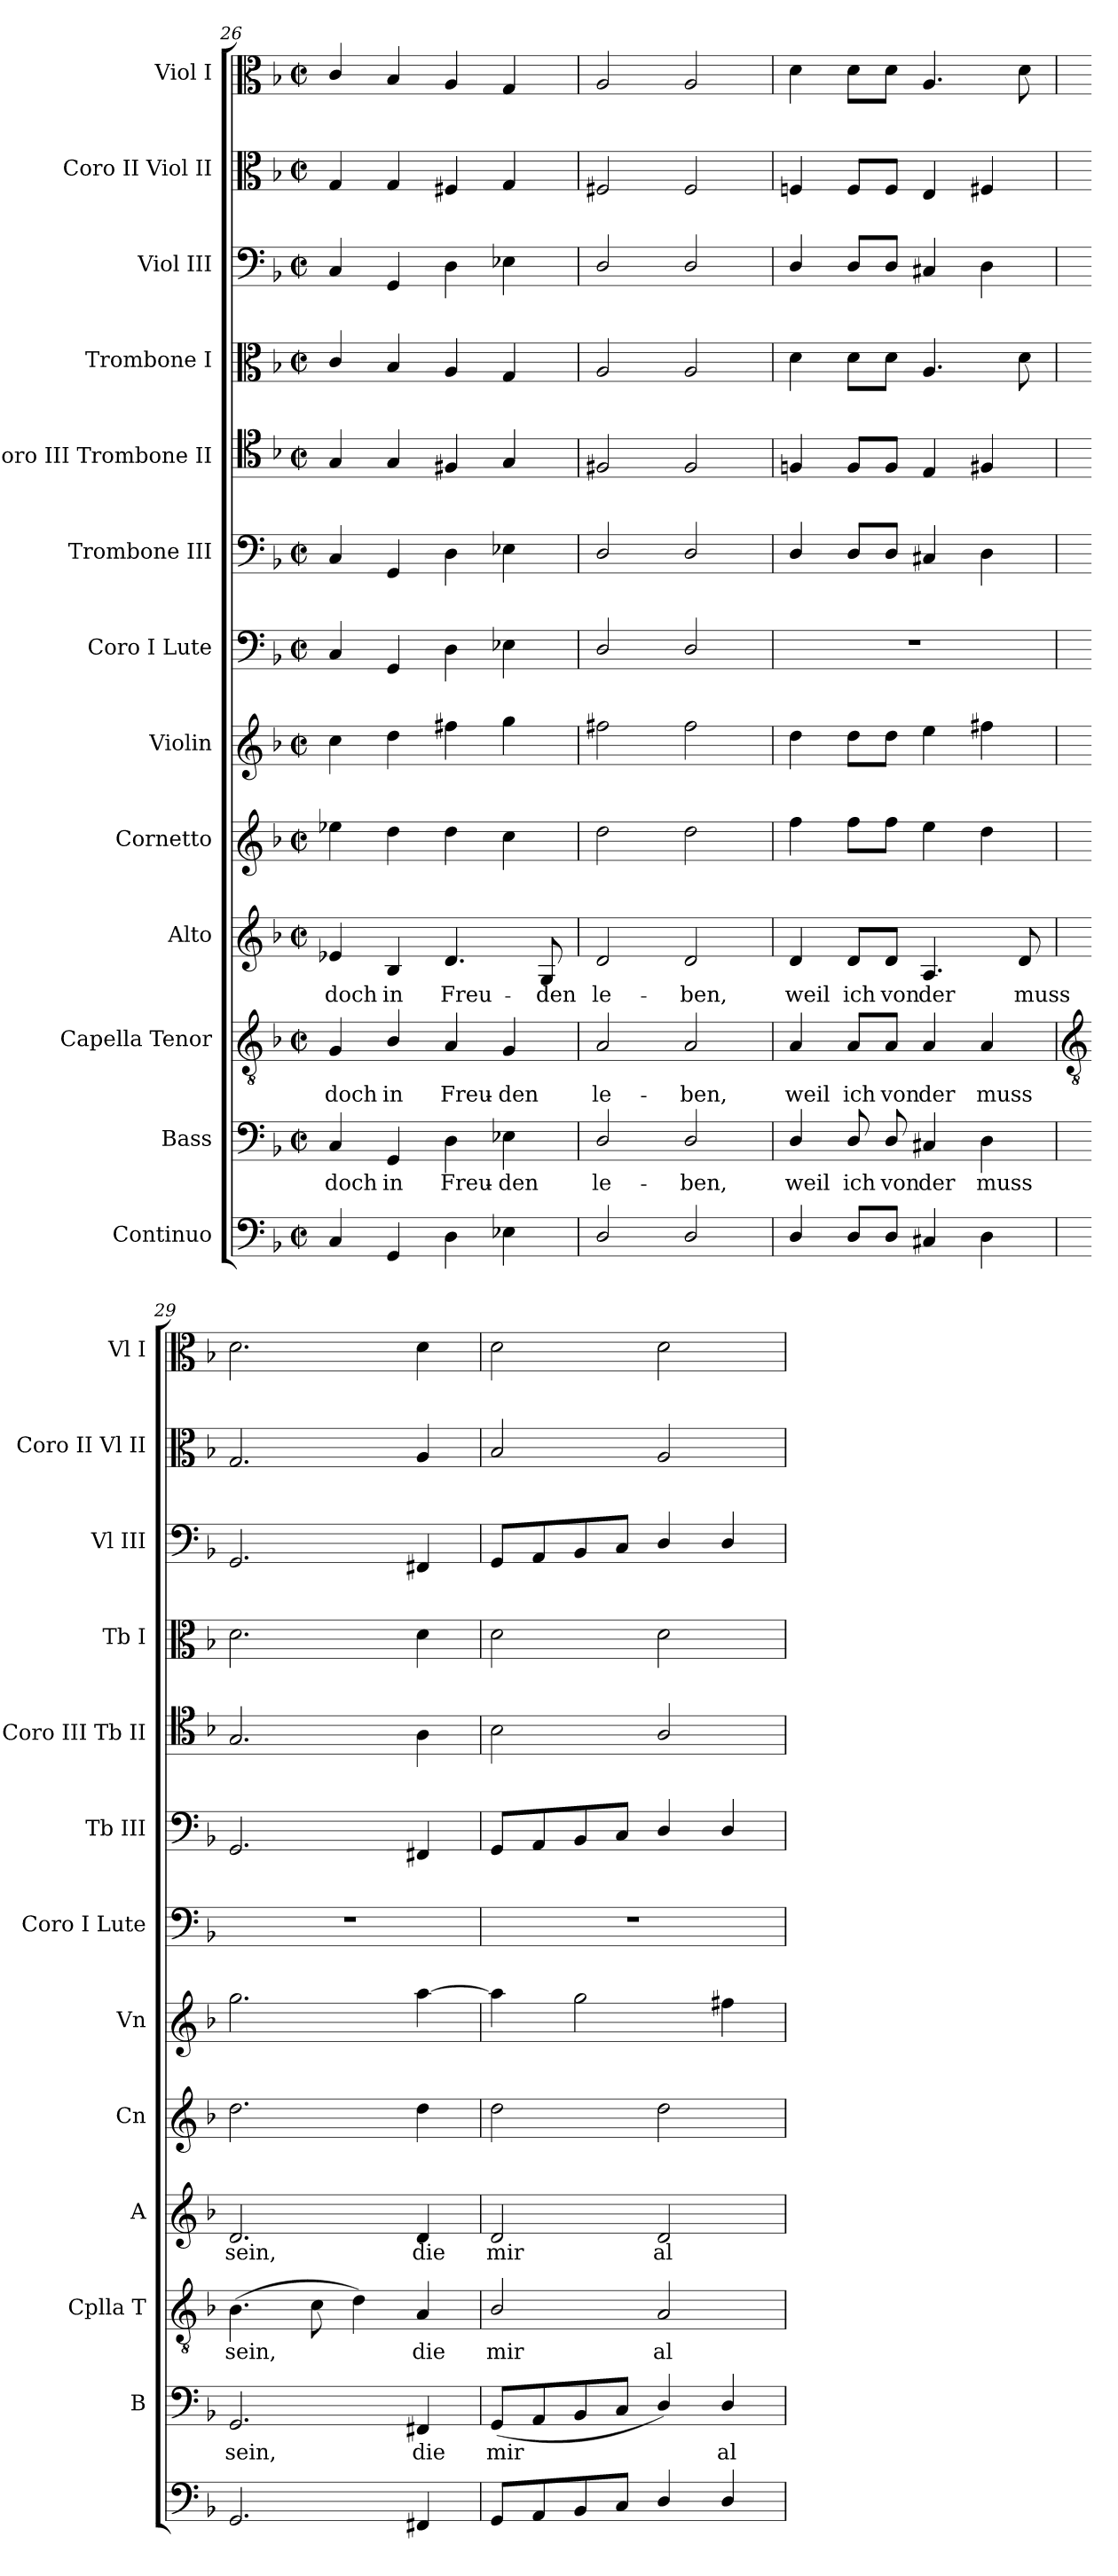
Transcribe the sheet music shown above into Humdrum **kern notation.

**kern	**kern	**text	**kern	**text	**kern	**text	**kern	**kern	**kern	**kern	**kern	**kern	**kern	**kern	**kern
*part13	*part12	*part12	*part11	*part11	*part10	*part10	*part9	*part8	*part7	*part6	*part5	*part4	*part3	*part2	*part1
*staff13	*staff12	*staff12	*staff11	*staff11	*staff10	*staff10	*staff9	*staff8	*staff7	*staff6	*staff5	*staff4	*staff3	*staff2	*staff1
*I"Continuo	*I"Bass	*	*I"Capella Tenor	*	*I"Alto	*	*I"Cornetto	*I"Violin	*I"Coro I Lute	*I"Trombone III	*I"Coro III Trombone II	*I"Trombone I	*I"Viol III	*I"Coro II Viol II	*I"Viol I
*	*I'B	*	*I'Cplla T	*	*I'A	*	*I'Cn	*I'Vn	*I'Coro I Lute	*I'Tb III	*I'Coro III Tb II	*I'Tb I	*I'Vl III	*I'Coro II Vl II	*I'Vl I
*clefF4	*clefF4	*	*clefGv2	*	*clefG2	*	*clefG2	*clefG2	*clefF4	*clefF4	*clefC4	*clefC3	*clefF4	*clefC3	*clefC3
*k[b-]	*k[b-]	*	*k[b-]	*	*k[b-]	*	*k[b-]	*k[b-]	*k[b-]	*k[b-]	*k[b-]	*k[b-]	*k[b-]	*k[b-]	*k[b-]
*F:	*F:	*	*F:	*	*F:	*	*F:	*F:	*F:	*F:	*F:	*F:	*F:	*F:	*F:
*M2/2	*M2/2	*	*M2/2	*	*M2/2	*	*M2/2	*M2/2	*M2/2	*M2/2	*M2/2	*M2/2	*M2/2	*M2/2	*M2/2
*met(c|)	*met(c|)	*	*met(c|)	*	*met(c|)	*	*met(c|)	*met(c|)	*met(c|)	*met(c|)	*met(c|)	*met(c|)	*met(c|)	*met(c|)	*met(c|)
=26	=26	=26	=26	=26	=26	=26	=26	=26	=26	=26	=26	=26	=26	=26	=26
!	!	!LO:LY:b	!	!LO:LY:b	!	!LO:LY:b	!	!	!	!	!	!	!	!	!
4C	4C	doch	4G	doch	4e-X	doch	4ee-X	4cc	4C	4C	4G	4c/	4C	4G	4c/
!	!	!LO:LY:b	!	!LO:LY:b	!	!LO:LY:b	!	!	!	!	!	!	!	!	!
4GG	4GG	in	4B-/	in	4B-	in	4dd	4dd	4GG	4GG	4G	4B-	4GG	4G	4B-
!	!	!LO:LY:b	!	!LO:LY:b	!	!LO:LY:b	!	!	!	!	!	!	!	!	!
4D	4D	Freu-	4A	Freu-	4.d	Freu-	4dd	4ff#X	4D	4D	4F#X	4A	4D	4F#X	4A
!	!	!LO:LY:b	!	!LO:LY:b	!	!	!	!	!	!	!	!	!	!	!
4E-X	4E-X	-den	4G	-den	.	.	4cc	4gg	4E-X	4E-X	4G	4G	4E-X	4G	4G
!	!	!	!	!	!	!LO:LY:b	!	!	!	!	!	!	!	!	!
.	.	.	.	.	8G	-den	.	.	.	.	.	.	.	.	.
=27	=27	=27	=27	=27	=27	=27	=27	=27	=27	=27	=27	=27	=27	=27	=27
!	!	!LO:LY:b	!	!LO:LY:b	!	!LO:LY:b	!	!	!	!	!	!	!	!	!
2D/	2D/	le-	2A	le-	2d	le-	2dd	2ff#X	2D/	2D/	2F#X	2A	2D/	2F#X	2A
!	!	!LO:LY:b	!	!LO:LY:b	!	!LO:LY:b	!	!	!	!	!	!	!	!	!
2D/	2D/	-ben,	2A	-ben,	2d	-ben,	2dd	2ff#	2D/	2D/	2F#	2A	2D/	2F#	2A
=28	=28	=28	=28	=28	=28	=28	=28	=28	=28	=28	=28	=28	=28	=28	=28
!	!	!LO:LY:b	!	!LO:LY:b	!	!LO:LY:b	!	!	!	!	!	!	!	!	!
4D/	4D/	weil	4A	weil	4d	weil	4ff	4dd	1r	4D/	4Fn	4d	4D/	4Fn	4d
!	!	!LO:LY:b	!	!LO:LY:b	!	!LO:LY:b	!	!	!	!	!	!	!	!	!
8D/L	8D/	ich	8A/L	ich	8d/L	ich	8ffL	8ddL	.	8D/L	8FL	8dL	8D/L	8FL	8dL
!	!	!LO:LY:b	!	!LO:LY:b	!	!LO:LY:b	!	!	!	!	!	!	!	!	!
8D/J	8D/	von	8A/J	von	8d/J	von	8ffJ	8ddJ	.	8D/J	8FJ	8dJ	8D/J	8FJ	8dJ
!	!	!LO:LY:b	!	!LO:LY:b	!	!LO:LY:b	!	!	!	!	!	!	!	!	!
4C#X	4C#X	der	4A	der	4.A	der	4ee	4ee	.	4C#X	4E	4.A	4C#X	4E	4.A
!	!	!LO:LY:b	!	!LO:LY:b	!	!	!	!	!	!	!	!	!	!	!
4D	4D	muss	4A	muss	.	.	4dd	4ff#X	.	4D	4F#X	.	4D	4F#X	.
!	!	!	!	!	!	!LO:LY:b	!	!	!	!	!	!	!	!	!
.	.	.	.	.	8d	muss	.	.	.	.	.	8d	.	.	8d
!!LO:LB:g=z
=29	=29	=29	=29	=29	=29	=29	=29	=29	=29	=29	=29	=29	=29	=29	=29
*	*	*	*clefGv2	*	*	*	*	*	*	*	*	*	*	*	*
!	!	!LO:LY:b	!	!LO:LY:b	!	!LO:LY:b	!	!	!	!	!	!	!	!	!
2.GG	2.GG	sein,	(>4.B-	sein,	2.d	sein,	2.dd	2.gg	1r	2.GG	2.G	2.d	2.GG	2.G	2.d
.	.	.	8c	.	.	.	.	.	.	.	.	.	.	.	.
.	.	.	4d)	.	.	.	.	.	.	.	.	.	.	.	.
!	!	!LO:LY:b	!	!LO:LY:b	!	!LO:LY:b	!	!	!	!	!	!	!	!	!
4FF#X	4FF#X	die	4A	die	4d	die	4dd	[4aa	.	4FF#X	4A	4d	4FF#X	4A	4d
=30	=30	=30	=30	=30	=30	=30	=30	=30	=30	=30	=30	=30	=30	=30	=30
!	!	!LO:LY:b	!	!LO:LY:b	!	!LO:LY:b	!	!	!	!	!	!	!	!	!
8GGL	(<8GGL	mir	2B-/	mir	2d	mir	2dd	4aa]	1r	8GGL	2B-	2d	8GGL	2B-	2d
8AA	8AA	.	.	.	.	.	.	.	.	8AA	.	.	8AA	.	.
8BB-	8BB-	.	.	.	.	.	.	2gg	.	8BB-	.	.	8BB-	.	.
8CJ	8CJ	.	.	.	.	.	.	.	.	8CJ	.	.	8CJ	.	.
!	!	!	!	!LO:LY:b	!	!LO:LY:b	!	!	!	!	!	!	!	!	!
4D/	4D/)	.	2A	al-	2d	al-	2dd	.	.	4D/	2A/	2d	4D/	2A	2d
!	!	!LO:LY:b	!	!	!	!	!	!	!	!	!	!	!	!	!
4D/	4D/	al-	.	.	.	.	.	4ff#X	.	4D/	.	.	4D/	.	.
=	=	=	=	=	=	=	=	=	=	=	=	=	=	=	=
*-	*-	*-	*-	*-	*-	*-	*-	*-	*-	*-	*-	*-	*-	*-	*-
